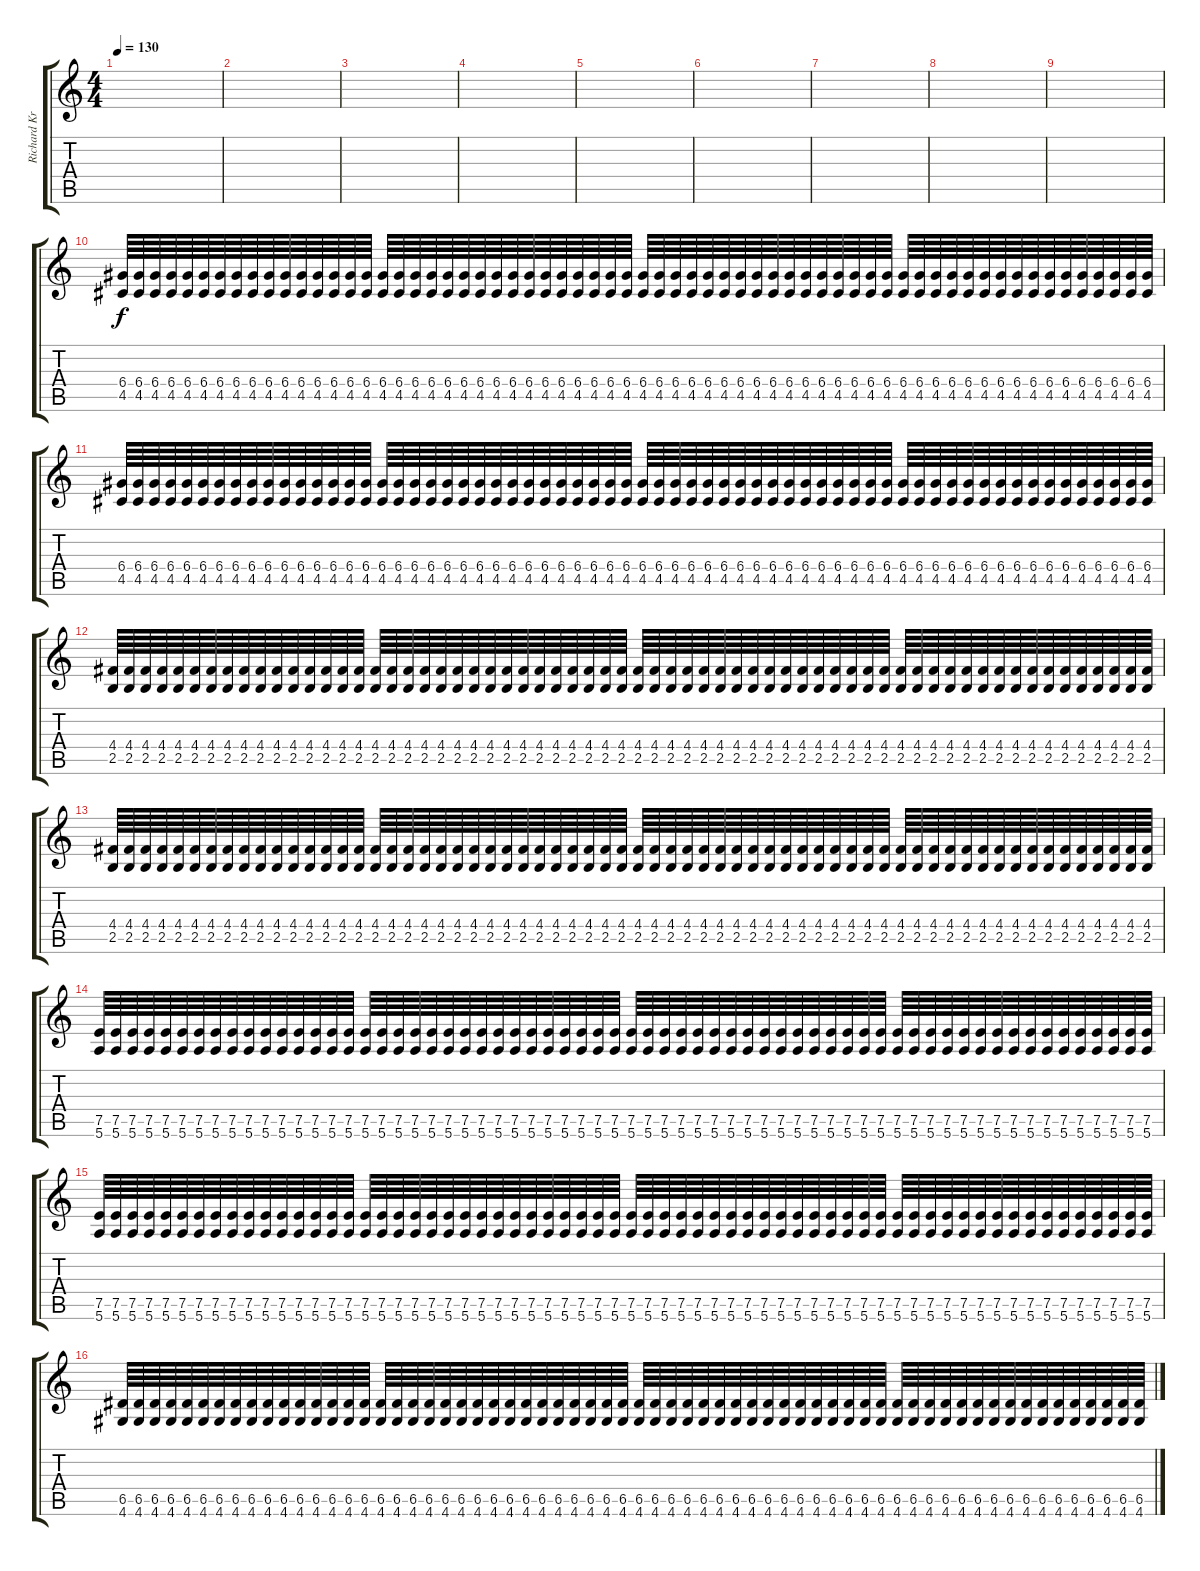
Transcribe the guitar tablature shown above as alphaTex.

\track ("Richard Kruspe" "Richard Kr") {instrument overdrivenguitar}
\staff {score tabs}
\tuning (E4 B3 G3 D3 A2 E2) {hide}
\ts (4 4)
\tempo 130
\clef g2
\ks c
|
|
|
|
|
|
|
|
|
(6.4 4.5).64 (6.4 4.5).64 (6.4 4.5).64 (6.4 4.5).64 (6.4 4.5).64 (6.4 4.5).64 (6.4 4.5).64 (6.4 4.5).64 (6.4 4.5).64 (6.4 4.5).64 (6.4 4.5).64 (6.4 4.5).64 (6.4 4.5).64 (6.4 4.5).64 (6.4 4.5).64 (6.4 4.5).64 (6.4 4.5).64 (6.4 4.5).64 (6.4 4.5).64 (6.4 4.5).64 (6.4 4.5).64 (6.4 4.5).64 (6.4 4.5).64 (6.4 4.5).64 (6.4 4.5).64 (6.4 4.5).64 (6.4 4.5).64 (6.4 4.5).64 (6.4 4.5).64 (6.4 4.5).64 (6.4 4.5).64 (6.4 4.5).64 (6.4 4.5).64 (6.4 4.5).64 (6.4 4.5).64 (6.4 4.5).64 (6.4 4.5).64 (6.4 4.5).64 (6.4 4.5).64 (6.4 4.5).64 (6.4 4.5).64 (6.4 4.5).64 (6.4 4.5).64 (6.4 4.5).64 (6.4 4.5).64 (6.4 4.5).64 (6.4 4.5).64 (6.4 4.5).64 (6.4 4.5).64 (6.4 4.5).64 (6.4 4.5).64 (6.4 4.5).64 (6.4 4.5).64 (6.4 4.5).64 (6.4 4.5).64 (6.4 4.5).64 (6.4 4.5).64 (6.4 4.5).64 (6.4 4.5).64 (6.4 4.5).64 (6.4 4.5).64 (6.4 4.5).64 (6.4 4.5).64 (6.4 4.5).64 |
(6.4 4.5).64 (6.4 4.5).64 (6.4 4.5).64 (6.4 4.5).64 (6.4 4.5).64 (6.4 4.5).64 (6.4 4.5).64 (6.4 4.5).64 (6.4 4.5).64 (6.4 4.5).64 (6.4 4.5).64 (6.4 4.5).64 (6.4 4.5).64 (6.4 4.5).64 (6.4 4.5).64 (6.4 4.5).64 (6.4 4.5).64 (6.4 4.5).64 (6.4 4.5).64 (6.4 4.5).64 (6.4 4.5).64 (6.4 4.5).64 (6.4 4.5).64 (6.4 4.5).64 (6.4 4.5).64 (6.4 4.5).64 (6.4 4.5).64 (6.4 4.5).64 (6.4 4.5).64 (6.4 4.5).64 (6.4 4.5).64 (6.4 4.5).64 (6.4 4.5).64 (6.4 4.5).64 (6.4 4.5).64 (6.4 4.5).64 (6.4 4.5).64 (6.4 4.5).64 (6.4 4.5).64 (6.4 4.5).64 (6.4 4.5).64 (6.4 4.5).64 (6.4 4.5).64 (6.4 4.5).64 (6.4 4.5).64 (6.4 4.5).64 (6.4 4.5).64 (6.4 4.5).64 (6.4 4.5).64 (6.4 4.5).64 (6.4 4.5).64 (6.4 4.5).64 (6.4 4.5).64 (6.4 4.5).64 (6.4 4.5).64 (6.4 4.5).64 (6.4 4.5).64 (6.4 4.5).64 (6.4 4.5).64 (6.4 4.5).64 (6.4 4.5).64 (6.4 4.5).64 (6.4 4.5).64 (6.4 4.5).64 |
(4.4 2.5).64 (4.4 2.5).64 (4.4 2.5).64 (4.4 2.5).64 (4.4 2.5).64 (4.4 2.5).64 (4.4 2.5).64 (4.4 2.5).64 (4.4 2.5).64 (4.4 2.5).64 (4.4 2.5).64 (4.4 2.5).64 (4.4 2.5).64 (4.4 2.5).64 (4.4 2.5).64 (4.4 2.5).64 (4.4 2.5).64 (4.4 2.5).64 (4.4 2.5).64 (4.4 2.5).64 (4.4 2.5).64 (4.4 2.5).64 (4.4 2.5).64 (4.4 2.5).64 (4.4 2.5).64 (4.4 2.5).64 (4.4 2.5).64 (4.4 2.5).64 (4.4 2.5).64 (4.4 2.5).64 (4.4 2.5).64 (4.4 2.5).64 (4.4 2.5).64 (4.4 2.5).64 (4.4 2.5).64 (4.4 2.5).64 (4.4 2.5).64 (4.4 2.5).64 (4.4 2.5).64 (4.4 2.5).64 (4.4 2.5).64 (4.4 2.5).64 (4.4 2.5).64 (4.4 2.5).64 (4.4 2.5).64 (4.4 2.5).64 (4.4 2.5).64 (4.4 2.5).64 (4.4 2.5).64 (4.4 2.5).64 (4.4 2.5).64 (4.4 2.5).64 (4.4 2.5).64 (4.4 2.5).64 (4.4 2.5).64 (4.4 2.5).64 (4.4 2.5).64 (4.4 2.5).64 (4.4 2.5).64 (4.4 2.5).64 (4.4 2.5).64 (4.4 2.5).64 (4.4 2.5).64 (4.4 2.5).64 |
(4.4 2.5).64 (4.4 2.5).64 (4.4 2.5).64 (4.4 2.5).64 (4.4 2.5).64 (4.4 2.5).64 (4.4 2.5).64 (4.4 2.5).64 (4.4 2.5).64 (4.4 2.5).64 (4.4 2.5).64 (4.4 2.5).64 (4.4 2.5).64 (4.4 2.5).64 (4.4 2.5).64 (4.4 2.5).64 (4.4 2.5).64 (4.4 2.5).64 (4.4 2.5).64 (4.4 2.5).64 (4.4 2.5).64 (4.4 2.5).64 (4.4 2.5).64 (4.4 2.5).64 (4.4 2.5).64 (4.4 2.5).64 (4.4 2.5).64 (4.4 2.5).64 (4.4 2.5).64 (4.4 2.5).64 (4.4 2.5).64 (4.4 2.5).64 (4.4 2.5).64 (4.4 2.5).64 (4.4 2.5).64 (4.4 2.5).64 (4.4 2.5).64 (4.4 2.5).64 (4.4 2.5).64 (4.4 2.5).64 (4.4 2.5).64 (4.4 2.5).64 (4.4 2.5).64 (4.4 2.5).64 (4.4 2.5).64 (4.4 2.5).64 (4.4 2.5).64 (4.4 2.5).64 (4.4 2.5).64 (4.4 2.5).64 (4.4 2.5).64 (4.4 2.5).64 (4.4 2.5).64 (4.4 2.5).64 (4.4 2.5).64 (4.4 2.5).64 (4.4 2.5).64 (4.4 2.5).64 (4.4 2.5).64 (4.4 2.5).64 (4.4 2.5).64 (4.4 2.5).64 (4.4 2.5).64 (4.4 2.5).64 |
(7.5 5.6).64 (7.5 5.6).64 (7.5 5.6).64 (7.5 5.6).64 (7.5 5.6).64 (7.5 5.6).64 (7.5 5.6).64 (7.5 5.6).64 (7.5 5.6).64 (7.5 5.6).64 (7.5 5.6).64 (7.5 5.6).64 (7.5 5.6).64 (7.5 5.6).64 (7.5 5.6).64 (7.5 5.6).64 (7.5 5.6).64 (7.5 5.6).64 (7.5 5.6).64 (7.5 5.6).64 (7.5 5.6).64 (7.5 5.6).64 (7.5 5.6).64 (7.5 5.6).64 (7.5 5.6).64 (7.5 5.6).64 (7.5 5.6).64 (7.5 5.6).64 (7.5 5.6).64 (7.5 5.6).64 (7.5 5.6).64 (7.5 5.6).64 (7.5 5.6).64 (7.5 5.6).64 (7.5 5.6).64 (7.5 5.6).64 (7.5 5.6).64 (7.5 5.6).64 (7.5 5.6).64 (7.5 5.6).64 (7.5 5.6).64 (7.5 5.6).64 (7.5 5.6).64 (7.5 5.6).64 (7.5 5.6).64 (7.5 5.6).64 (7.5 5.6).64 (7.5 5.6).64 (7.5 5.6).64 (7.5 5.6).64 (7.5 5.6).64 (7.5 5.6).64 (7.5 5.6).64 (7.5 5.6).64 (7.5 5.6).64 (7.5 5.6).64 (7.5 5.6).64 (7.5 5.6).64 (7.5 5.6).64 (7.5 5.6).64 (7.5 5.6).64 (7.5 5.6).64 (7.5 5.6).64 (7.5 5.6).64 |
(7.5 5.6).64 (7.5 5.6).64 (7.5 5.6).64 (7.5 5.6).64 (7.5 5.6).64 (7.5 5.6).64 (7.5 5.6).64 (7.5 5.6).64 (7.5 5.6).64 (7.5 5.6).64 (7.5 5.6).64 (7.5 5.6).64 (7.5 5.6).64 (7.5 5.6).64 (7.5 5.6).64 (7.5 5.6).64 (7.5 5.6).64 (7.5 5.6).64 (7.5 5.6).64 (7.5 5.6).64 (7.5 5.6).64 (7.5 5.6).64 (7.5 5.6).64 (7.5 5.6).64 (7.5 5.6).64 (7.5 5.6).64 (7.5 5.6).64 (7.5 5.6).64 (7.5 5.6).64 (7.5 5.6).64 (7.5 5.6).64 (7.5 5.6).64 (7.5 5.6).64 (7.5 5.6).64 (7.5 5.6).64 (7.5 5.6).64 (7.5 5.6).64 (7.5 5.6).64 (7.5 5.6).64 (7.5 5.6).64 (7.5 5.6).64 (7.5 5.6).64 (7.5 5.6).64 (7.5 5.6).64 (7.5 5.6).64 (7.5 5.6).64 (7.5 5.6).64 (7.5 5.6).64 (7.5 5.6).64 (7.5 5.6).64 (7.5 5.6).64 (7.5 5.6).64 (7.5 5.6).64 (7.5 5.6).64 (7.5 5.6).64 (7.5 5.6).64 (7.5 5.6).64 (7.5 5.6).64 (7.5 5.6).64 (7.5 5.6).64 (7.5 5.6).64 (7.5 5.6).64 (7.5 5.6).64 (7.5 5.6).64 |
(6.5 4.6).64 (6.5 4.6).64 (6.5 4.6).64 (6.5 4.6).64 (6.5 4.6).64 (6.5 4.6).64 (6.5 4.6).64 (6.5 4.6).64 (6.5 4.6).64 (6.5 4.6).64 (6.5 4.6).64 (6.5 4.6).64 (6.5 4.6).64 (6.5 4.6).64 (6.5 4.6).64 (6.5 4.6).64 (6.5 4.6).64 (6.5 4.6).64 (6.5 4.6).64 (6.5 4.6).64 (6.5 4.6).64 (6.5 4.6).64 (6.5 4.6).64 (6.5 4.6).64 (6.5 4.6).64 (6.5 4.6).64 (6.5 4.6).64 (6.5 4.6).64 (6.5 4.6).64 (6.5 4.6).64 (6.5 4.6).64 (6.5 4.6).64 (6.5 4.6).64 (6.5 4.6).64 (6.5 4.6).64 (6.5 4.6).64 (6.5 4.6).64 (6.5 4.6).64 (6.5 4.6).64 (6.5 4.6).64 (6.5 4.6).64 (6.5 4.6).64 (6.5 4.6).64 (6.5 4.6).64 (6.5 4.6).64 (6.5 4.6).64 (6.5 4.6).64 (6.5 4.6).64 (6.5 4.6).64 (6.5 4.6).64 (6.5 4.6).64 (6.5 4.6).64 (6.5 4.6).64 (6.5 4.6).64 (6.5 4.6).64 (6.5 4.6).64 (6.5 4.6).64 (6.5 4.6).64 (6.5 4.6).64 (6.5 4.6).64 (6.5 4.6).64 (6.5 4.6).64 (6.5 4.6).64 (6.5 4.6).64
